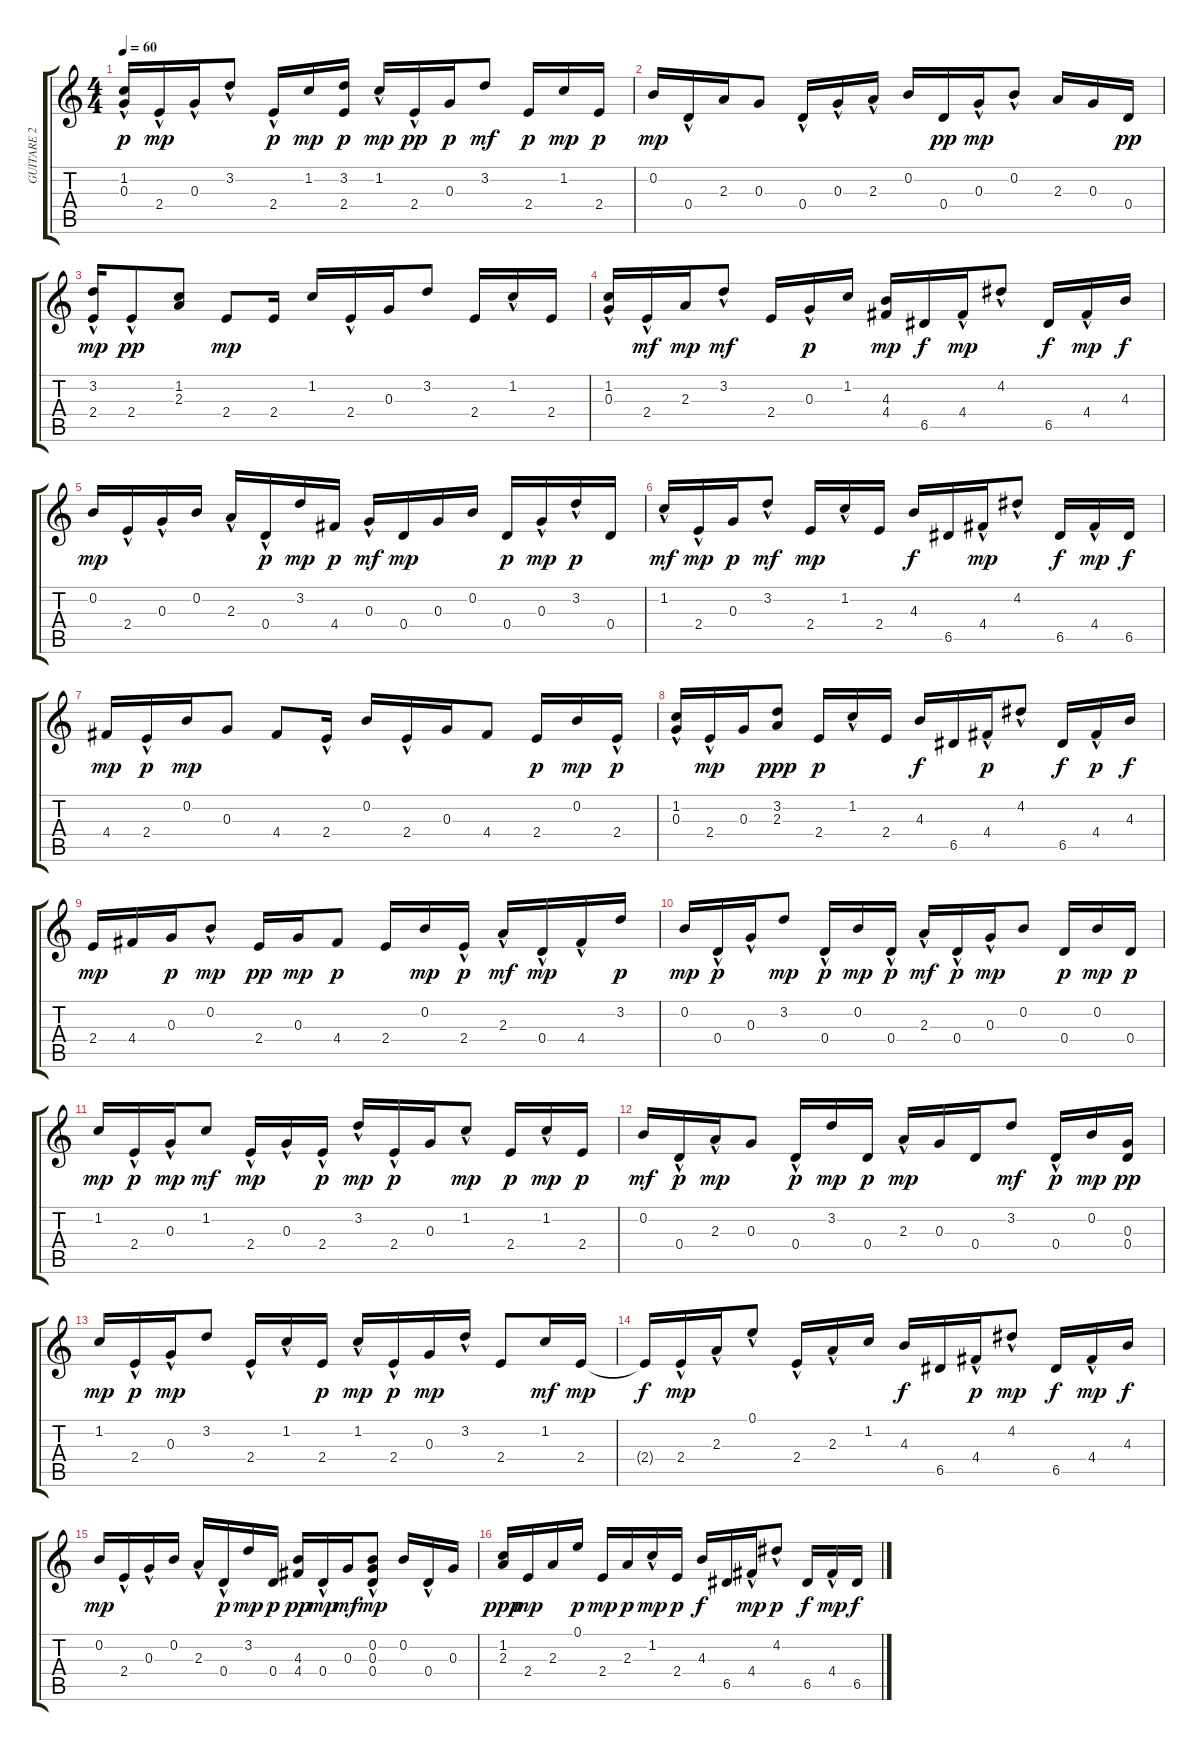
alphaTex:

\track ("GUITARE 2" "GUITARE 2") {instrument acousticguitarsteel}
\staff {score tabs}
\tuning (E4 B3 G3 D3 A2 E2) {hide}
\ts (4 4)
\tempo 60
\clef g2
\ks c
(1.2 0.3{hac}).16{dy p} 2.4{hac}.16{dy mp} 0.3{hac}.16 3.2{hac}.8 2.4{hac}.16{dy p} 1.2.16{dy mp} (3.2 2.4).16{dy p} 1.2{hac}.16{dy mp} 2.4{hac}.16{dy pp} 0.3.16{dy p} 3.2.8{dy mf} 2.4.16{dy p} 1.2.16{dy mp} 2.4.16{dy p} |
0.2.16{dy mp} 0.4{hac}.16 2.3.16 0.3.8 0.4{hac}.16 0.3{hac}.16 2.3{hac}.16 0.2.16 0.4.16{dy pp} 0.3{hac}.16{dy mp} 0.2{hac}.8 2.3.16 0.3.16 0.4.16{dy pp} |
(3.2{hac} 2.4).16{dy mp} 2.4{hac}.8{dy pp} (1.2 2.3).8 2.4.8{dy mp} 2.4.16 1.2.16 2.4{hac}.16 0.3.16 3.2.8 2.4.16 1.2{hac}.16 2.4.16 |
(1.2{hac} 0.3{hac}).16 2.4{hac}.16{dy mf} 2.3.16{dy mp} 3.2{hac}.8{dy mf} 2.4.16 0.3{hac}.16{dy p} 1.2.16 (4.3 4.4).16{dy mp} 6.5.16{dy f} 4.4{hac}.16{dy mp} 4.2{hac}.8 6.5.16{dy f} 4.4{hac}.16{dy mp} 4.3.16{dy f} |
0.2.16{dy mp} 2.4{hac}.16 0.3{hac}.16 0.2.16 2.3{hac}.16 0.4{hac}.16{dy p} 3.2.16{dy mp} 4.4.16{dy p} 0.3{hac}.16{dy mf} 0.4.16{dy mp} 0.3.16 0.2.16 0.4.16{dy p} 0.3{hac}.16{dy mp} 3.2{hac}.16{dy p} 0.4.16 |
1.2{hac}.16{dy mf} 2.4{hac}.16{dy mp} 0.3.16{dy p} 3.2{hac}.8{dy mf} 2.4.16{dy mp} 1.2{hac}.16 2.4.16 4.3.16{dy f} 6.5.16 4.4{hac}.16{dy mp} 4.2{hac}.8 6.5.16{dy f} 4.4{hac}.16{dy mp} 6.5.16{dy f} |
4.4.16{dy mp} 2.4{hac}.16{dy p} 0.2.16{dy mp} 0.3.8 4.4.8 2.4{hac}.16 0.2.16 2.4{hac}.16 0.3.16 4.4.8 2.4.16{dy p} 0.2.16{dy mp} 2.4{hac}.16{dy p} |
(1.2{hac} 0.3{hac}).16 2.4{hac}.16{dy mp} 0.3.16 (3.2 2.3).8{dy ppp} 2.4.16{dy p} 1.2{hac}.16 2.4.16 4.3.16{dy f} 6.5.16 4.4{hac}.16{dy p} 4.2{hac}.8 6.5.16{dy f} 4.4{hac}.16{dy p} 4.3.16{dy f} |
2.4.16{dy mp} 4.4.16 0.3.16{dy p} 0.2{hac}.8{dy mp} 2.4.16{dy pp} 0.3.16{dy mp} 4.4.8{dy p} 2.4.16 0.2.16{dy mp} 2.4{hac}.16{dy p} 2.3{hac}.16{dy mf} 0.4{hac}.16{dy mp} 4.4{hac}.16 3.2.16{dy p} |
0.2.16{dy mp} 0.4{hac}.16{dy p} 0.3{hac}.16 3.2.8{dy mp} 0.4{hac}.16{dy p} 0.2.16{dy mp} 0.4{hac}.16{dy p} 2.3{hac}.16{dy mf} 0.4{hac}.16{dy p} 0.3{hac}.16{dy mp} 0.2.8 0.4.16{dy p} 0.2.16{dy mp} 0.4.16{dy p} |
1.2.16{dy mp} 2.4{hac}.16{dy p} 0.3{hac}.16{dy mp} 1.2.8{dy mf} 2.4{hac}.16{dy mp} 0.3{hac}.16 2.4{hac}.16{dy p} 3.2{hac}.16{dy mp} 2.4{hac}.16{dy p} 0.3.16 1.2{hac}.8{dy mp} 2.4.16{dy p} 1.2{hac}.16{dy mp} 2.4.16{dy p} |
0.2.16{dy mf} 0.4{hac}.16{dy p} 2.3{hac}.16{dy mp} 0.3.8 0.4{hac}.16{dy p} 3.2.16{dy mp} 0.4.16{dy p} 2.3{hac}.16{dy mp} 0.3.16 0.4.16 3.2.8{dy mf} 0.4{hac}.16{dy p} 0.2.16{dy mp} (0.3 0.4).16{dy pp} |
1.2.16{dy mp} 2.4{hac}.16{dy p} 0.3{hac}.16{dy mp} 3.2.8 2.4{hac}.16 1.2{hac}.16 2.4.16{dy p} 1.2{hac}.16{dy mp} 2.4{hac}.16{dy p} 0.3.16{dy mp} 3.2{hac}.16 2.4.8 1.2.16{dy mf} 2.4.16{dy mp} |
2.4{t}.16{dy f} 2.4{hac}.16{dy mp} 2.3{hac}.16 0.1{hac}.8 2.4{hac}.16 2.3{hac}.16 1.2.16 4.3.16{dy f} 6.5.16 4.4{hac}.16{dy p} 4.2{hac}.8{dy mp} 6.5.16{dy f} 4.4{hac}.16{dy mp} 4.3.16{dy f} |
0.2.16{dy mp} 2.4{hac}.16 0.3{hac}.16 0.2.16 2.3{hac}.16 0.4{hac}.16{dy p} 3.2.16{dy mp} 0.4.16{dy p} (4.3 4.4).16{dy pp} 0.4{hac}.16{dy mp} 0.3.16{dy mf} (0.2 0.3{hac} 0.4).8{dy mp} 0.2.16 0.4{hac}.16 0.3.16 |
(1.2 2.3).16{dy ppp} 2.4.16{dy mp} 2.3.16 0.1.16{dy p} 2.4.16{dy mp} 2.3.16{dy p} 1.2{hac}.16{dy mp} 2.4.16{dy p} 4.3.16{dy f} 6.5.16 4.4{hac}.16{dy mp} 4.2{hac}.8{dy p} 6.5.16{dy f} 4.4{hac}.16{dy mp} 6.5.16{dy f}
